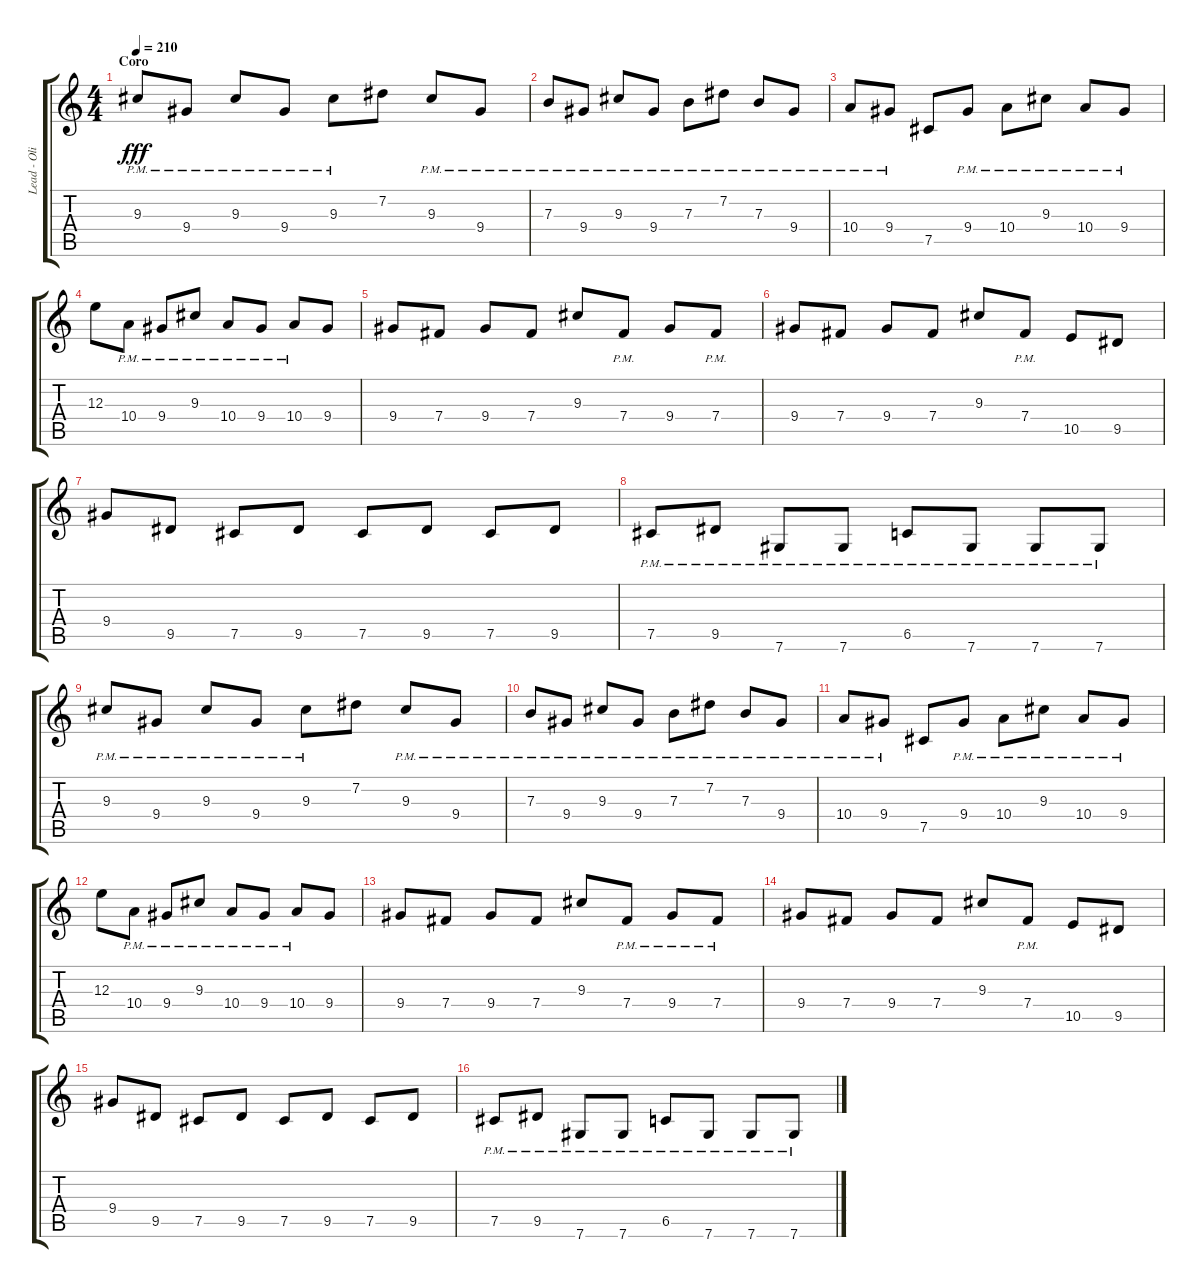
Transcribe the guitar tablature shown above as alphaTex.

\track ("Lead - Oli Herbert" "Lead - Oli") {instrument distortionguitar}
\staff {score tabs}
\tuning (Db4 Ab3 E3 B2 Gb2 Db2) {hide}
\ts (4 4)
\section ("" "Coro")
\tempo 210
\clef g2
\ks c
9.3{pm}.8{dy fff} 9.4{pm}.8 9.3{pm}.8 9.4{pm}.8 9.3{pm}.8 7.2.8 9.3{pm}.8 9.4{pm}.8 |
7.3{pm}.8 9.4{pm}.8 9.3{pm}.8 9.4{pm}.8 7.3{pm}.8 7.2{pm}.8 7.3{pm}.8 9.4{pm}.8 |
10.4{pm}.8 9.4{pm}.8 7.5.8 9.4{pm}.8 10.4{pm}.8 9.3{pm}.8 10.4{pm}.8 9.4{pm}.8 |
12.3.8 10.4{pm}.8 9.4{pm}.8 9.3{pm}.8 10.4{pm}.8 9.4{pm}.8 10.4{pm}.8 9.4.8 |
9.4.8 7.4.8 9.4.8 7.4.8 9.3.8 7.4{pm}.8 9.4.8 7.4{pm}.8 |
9.4.8 7.4.8 9.4.8 7.4.8 9.3.8 7.4{pm}.8 10.5.8 9.5.8 |
9.4.8 9.5.8 7.5.8 9.5.8 7.5.8 9.5.8 7.5.8 9.5.8 |
7.5{pm}.8 9.5{pm}.8 7.6{pm}.8 7.6{pm}.8 6.5{pm}.8 7.6{pm}.8 7.6{pm}.8 7.6{pm}.8 |
9.3{pm}.8 9.4{pm}.8 9.3{pm}.8 9.4{pm}.8 9.3{pm}.8 7.2.8 9.3{pm}.8 9.4{pm}.8 |
7.3{pm}.8 9.4{pm}.8 9.3{pm}.8 9.4{pm}.8 7.3{pm}.8 7.2{pm}.8 7.3{pm}.8 9.4{pm}.8 |
10.4{pm}.8 9.4{pm}.8 7.5.8 9.4{pm}.8 10.4{pm}.8 9.3{pm}.8 10.4{pm}.8 9.4{pm}.8 |
12.3.8 10.4{pm}.8 9.4{pm}.8 9.3{pm}.8 10.4{pm}.8 9.4{pm}.8 10.4{pm}.8 9.4.8 |
9.4.8 7.4.8 9.4.8 7.4.8 9.3.8 7.4{pm}.8 9.4{pm}.8 7.4{pm}.8 |
9.4.8 7.4.8 9.4.8 7.4.8 9.3.8 7.4{pm}.8 10.5.8 9.5.8 |
9.4.8 9.5.8 7.5.8 9.5.8 7.5.8 9.5.8 7.5.8 9.5.8 |
7.5{pm}.8 9.5{pm}.8 7.6{pm}.8 7.6{pm}.8 6.5{pm}.8 7.6{pm}.8 7.6{pm}.8 7.6{pm}.8
